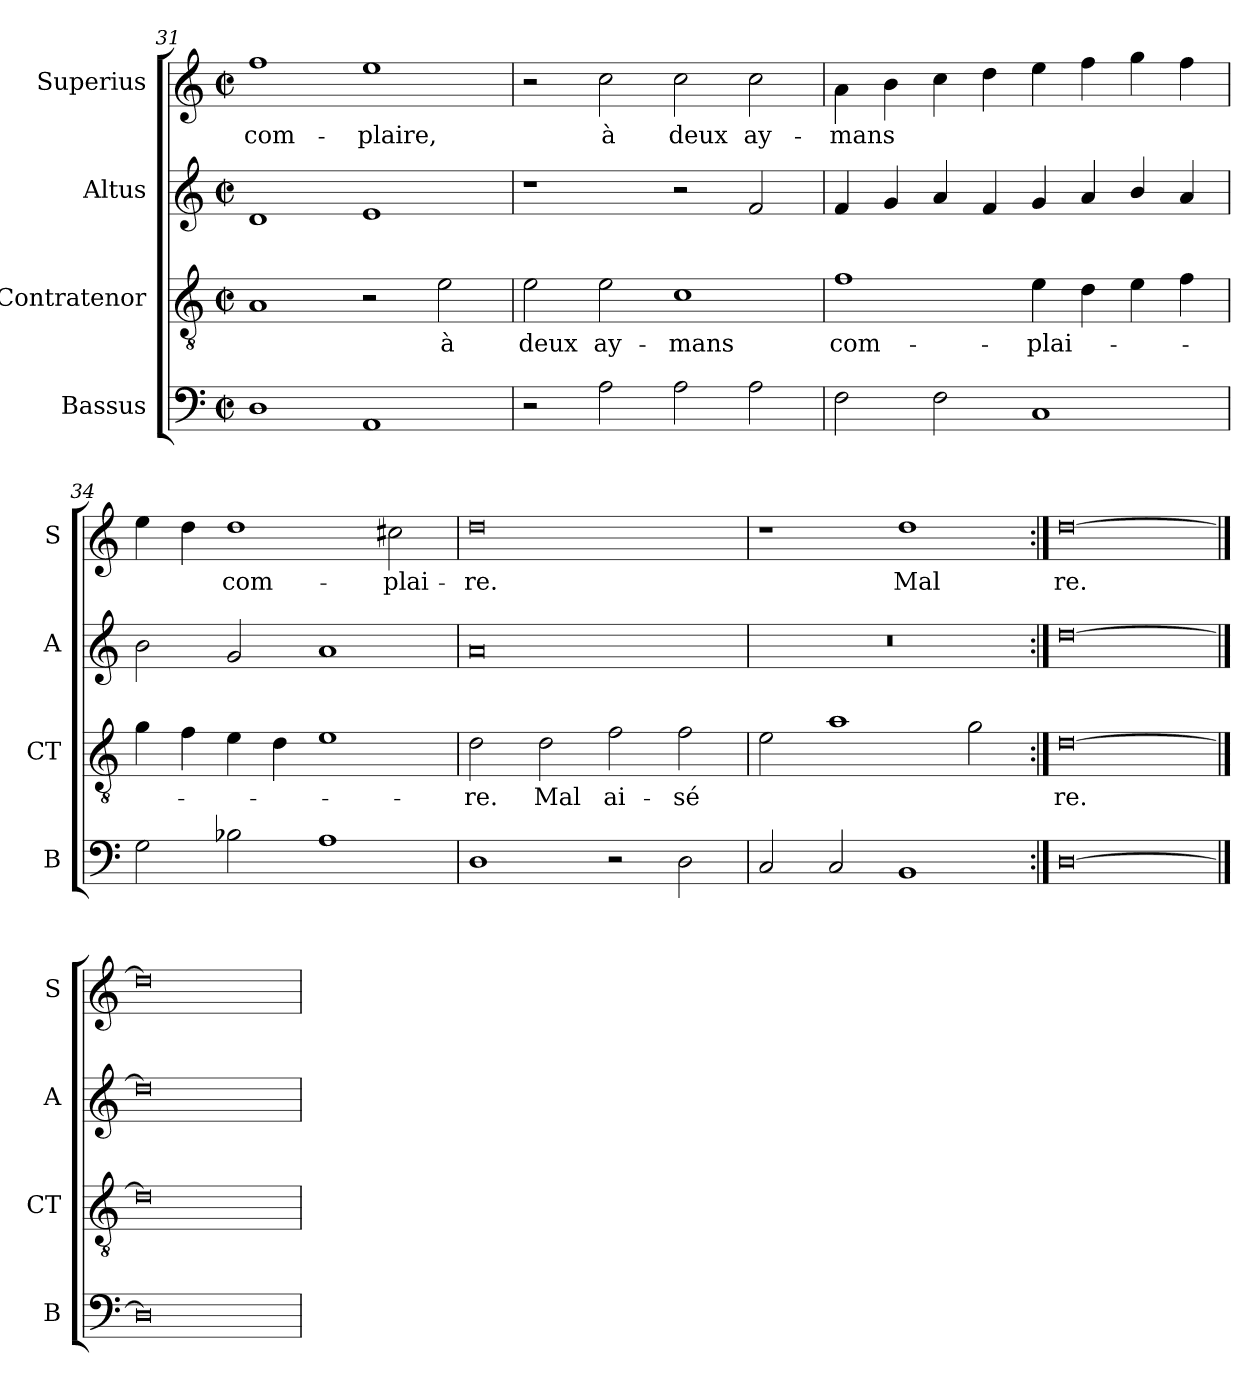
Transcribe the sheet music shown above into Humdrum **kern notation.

**kern	**kern	**text	**kern	**kern	**text
*part4	*part3	*part3	*part2	*part1	*part1
*staff4	*staff3	*staff3	*staff2	*staff1	*staff1
*I"Bassus	*I"Contratenor	*	*I"Altus	*I"Superius	*
*I'B	*I'CT	*	*I'A	*I'S	*
*clefF4	*clefGv2	*	*clefG2	*clefG2	*
*k[]	*k[]	*	*k[]	*k[]	*
*D:dor	*D:dor	*	*D:dor	*D:dor	*
*M4/2	*M4/2	*	*M4/2	*M4/2	*
*met(c|)	*met(c|)	*	*met(c|)	*met(c|)	*
=31	=31	=31	=31	=31	=31
1D\	1A/	.	1d/	1ff\	com-
1AA/	2r	.	1e/	1ee\	-plaire,
.	2e\	à	.	.	.
=32	=32	=32	=32	=32	=32
2r	2e\	deux	1r	2r	.
2A\	2e\	ay-	.	2cc\	à
2A\	1c\	-mans	2r	2cc\	deux
2A\	.	.	2f/	2cc\	ay-
=33	=33	=33	=33	=33	=33
2F\	1f\	com-	4f/	4a\	-mans
.	.	.	4g/	4b\	.
2F\	.	.	4a/	4cc\	.
.	.	.	4f/	4dd\	.
1C/	4e\	-plai-	4g/	4ee\	.
.	4d\	.	4a/	4ff\	.
.	4e\	.	4b/	4gg\	.
.	4f\	.	4a/	4ff\	.
=34	=34	=34	=34	=34	=34
2G\	4g\	.	2b\	4ee\	.
.	4f\	.	.	4dd\	.
2B-X\	4e\	.	2g/	1dd\	com-
.	4d\	.	.	.	.
1A\	1e\	.	1a/	.	.
.	.	.	.	2cc#X\	-plai-
=35	=35	=35	=35	=35	=35
1D\	2d\	-re.	0a/	0dd\	-re.
.	2d\	Mal	.	.	.
2r	2f\	ai-	.	.	.
2D\	2f\	-sé	.	.	.
=36	=36	=36	=36	=36	=36
2C/	2e\	.	0r	1r	.
2C/	1a\	.	.	.	.
1BB/	.	.	.	1dd\	Mal
.	2g\	.	.	.	.
=37:|!	=37:|!	=37:|!	=37:|!	=37:|!	=37:|!
[0D\	[0d\	-re.	[0dd\	[0dd\	-re.
==38	==38	==38	==38	==38	==38
0D\]	0d\]	.	0dd\]	0dd\]	.
=	=	=	=	=	=
*-	*-	*-	*-	*-	*-
